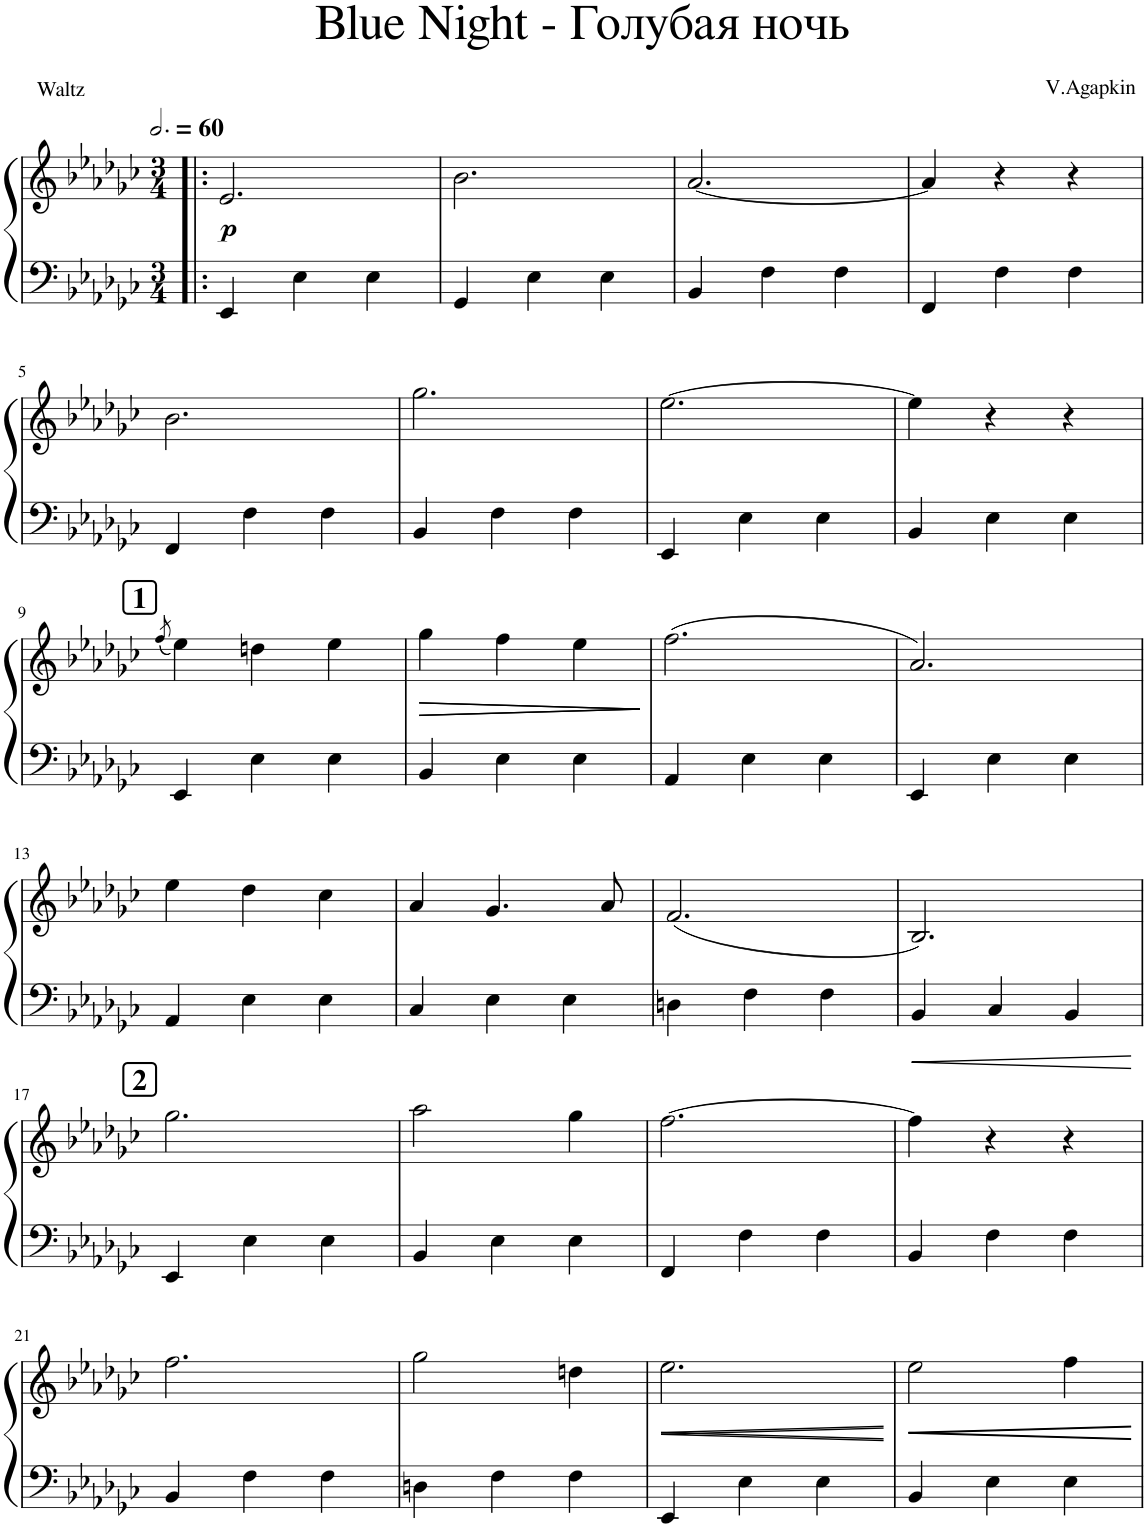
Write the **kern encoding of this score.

**kern	**kern	**dynam
*part1	*part1	*part1
*staff2	*staff1	*staff1/2
*I"Piano	*	*
*I'Pno.	*	*
*clefF4	*clefG2	*
*k[b-e-a-d-g-c-]	*k[b-e-a-d-g-c-]	*
*M3/4	*M3/4	*
*MM180	*MM180	*
=1!|:	=1!|:	=1!|:
!	!	!LO:DY:b
4EE-/	2.e-/	p
4E-\	.	.
4E-\	.	.
=2	=2	=2
4GG-/	2.b-\	.
4E-\	.	.
4E-\	.	.
=3	=3	=3
4BB-/	[2.a-/	.
4F\	.	.
4F\	.	.
=4	=4	=4
4FF/	4a-/]	.
4F\	4r	.
4F\	4r	.
!!LO:LB:g=z
=5	=5	=5
4FF/	2.b-\	.
4F\	.	.
4F\	.	.
=6	=6	=6
4BB-/	2.gg-\	.
4F\	.	.
4F\	.	.
=7	=7	=7
4EE-/	[2.ee-\	.
4E-\	.	.
4E-\	.	.
=8	=8	=8
4BB-/	4ee-\]	.
4E-\	4r	.
4E-\	4r	.
!!LO:LB:g=z
!!LO:REH:place=s1:a:B:cj:fs=14:t=1
=9	=9	=9
.	(8qff/	.
4EE-/	4ee-\)	.
4E-\	4ddn\	.
4E-\	4ee-\	.
=10	=10	=10
!	!	!LO:HP:b
4BB-/	4gg-\	>
!	!	!LO:HP:b
4E-\	4ff\	>
4E-\	4ee-\	.
.	.	] ]
=11	=11	=11
4AA-/	(2.ff\	.
4E-\	.	.
4E-\	.	.
=12	=12	=12
4EE-/	2.a-/)	.
4E-\	.	.
4E-\	.	.
!!LO:LB:g=z
=13	=13	=13
4AA-/	4ee-\	.
4E-\	4dd-\	.
4E-\	4cc-\	.
=14	=14	=14
4C-/	4a-/	.
4E-\	4.g-/	.
4E-\	.	.
.	8a-/	.
=15	=15	=15
4Dn\	(2.f/	.
4F\	.	.
4F\	.	.
=16	=16	=16
4BB-/	2.B-/)	.
4C-/	.	.
4BB-/	.	.
!!LO:LB:g=z
!!LO:REH:place=s1:a:B:cj:fs=14:t=2
=17	=17	=17
4EE-/	2.gg-\	.
4E-\	.	.
4E-\	.	.
=18	=18	=18
4BB-/	2aa-\	.
4E-\	.	.
4E-\	4gg-\	.
=19	=19	=19
4FF/	[2.ff\	.
4F\	.	.
4F\	.	.
=20	=20	=20
4BB-/	4ff\]	.
4F\	4r	.
4F\	4r	.
!!LO:LB:g=z
=21	=21	=21
4BB-/	2.ff\	.
4F\	.	.
4F\	.	.
=22	=22	=22
4Dn\	2gg-\	.
4F\	.	.
4F\	4ddn\	.
=23	=23	=23
!	!	!LO:HP:b
!	!	!LO:HP:n=1:b
4EE-/	2.ee-\	< <
4E-\	.	[
4E-\	.	.
.	.	[
=24	=24	=24
!	!	!LO:HP:b
4BB-/	2ee-\	<
4E-\	.	.
!	!	!LO:HP:b
4E-\	4ff\	<
.	.	[ [
=	=	=
*-	*-	*-
